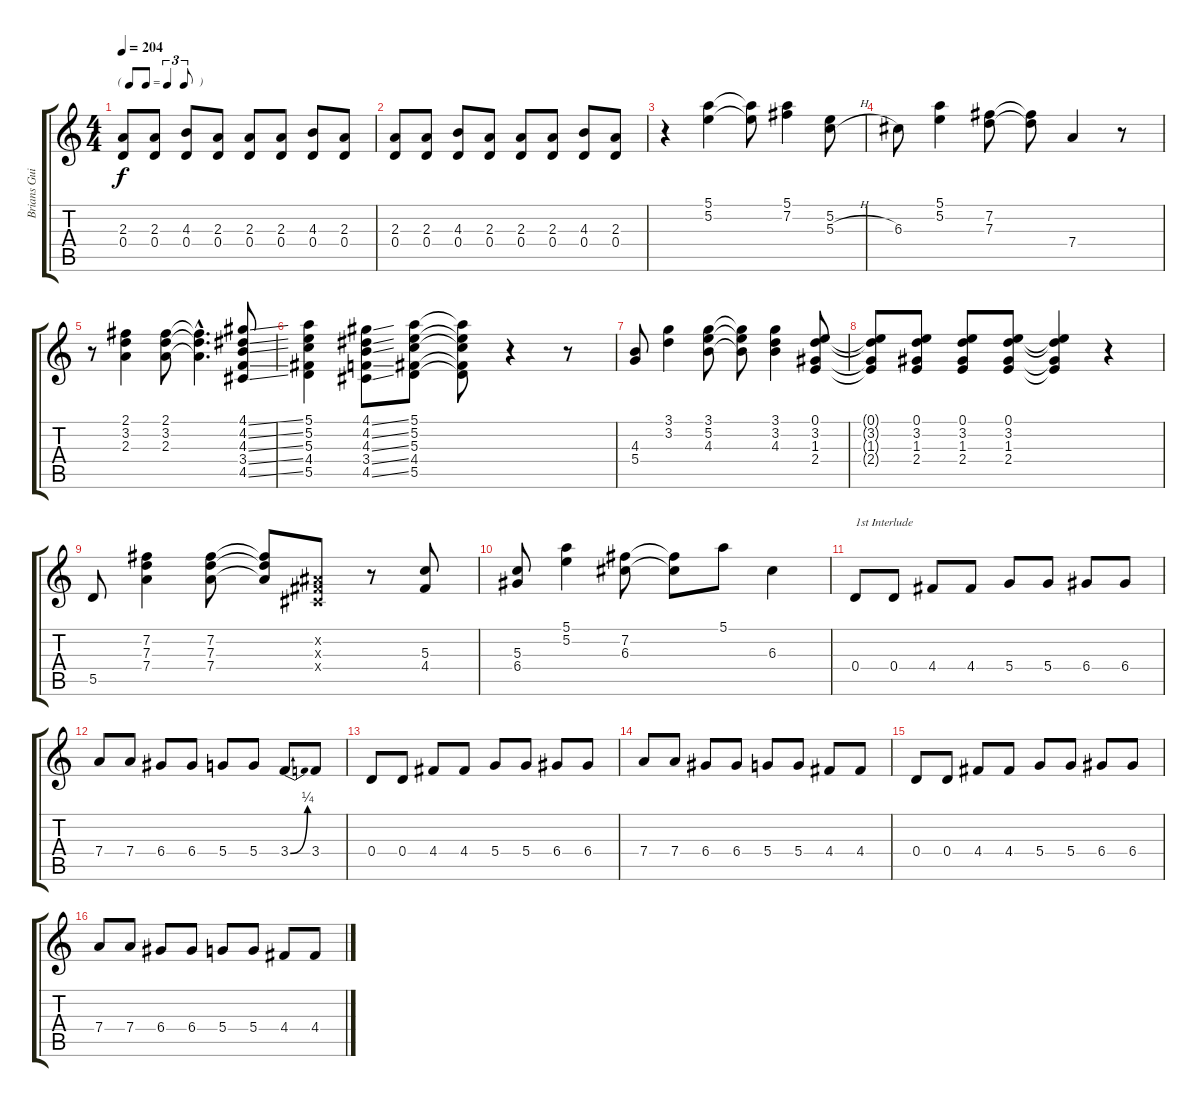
\track ("Brians Guitar" "Brians Gui") {instrument overdrivenguitar}
\staff {score tabs}
\tuning (E4 B3 G3 D3 A2 E2) {hide}
\ts (4 4)
\tf triplet8th
\tempo 204
\clef g2
\ks c
(2.3 0.4).8{dy f} (2.3 0.4).8 (4.3 0.4).8 (2.3 0.4).8 (2.3 0.4).8 (2.3 0.4).8 (4.3 0.4).8 (2.3 0.4).8 |
(2.3 0.4).8 (2.3 0.4).8 (4.3 0.4).8 (2.3 0.4).8 (2.3 0.4).8 (2.3 0.4).8 (4.3 0.4).8 (2.3 0.4).8 |
r.4 (5.1 5.2).4 (5.1{t} 5.2{t}).8 (5.1 7.2).4 (5.2 5.3{h}).8 |
6.3.8 (5.1 5.2).4 (7.2 7.3).8 (7.2{t} 7.3{t}).8 7.4.4 r.8 |
r.8 (2.1 3.2 2.3).4 (2.1 3.2 2.3).8 (2.1{hac t} 3.2{hac t} 2.3{hac t}).4{d} (4.1{ss} 4.2{ss} 4.3{ss} 3.4{ss} 4.5{ss}).8 |
(5.1 5.2 5.3 4.4 5.5).4 (4.1{ss} 4.2{ss} 4.3{ss} 3.4{ss} 4.5{ss}).8 (5.1 5.2 5.3 4.4 5.5).8 (5.1{t} 5.2{t} 5.3{t} 4.4{t} 5.5{t}).8 r.4 r.8 |
(4.3 5.4).8 (3.1 3.2).4 (3.1 5.2 4.3).8 (3.1{t} 5.2{t} 4.3{t}).8 (3.1 3.2 4.3).4 (0.1 3.2 1.3 2.4).8 |
(0.1{t} 3.2{t} 1.3{t} 2.4{t}).8 (0.1 3.2 1.3 2.4).8 (0.1 3.2 1.3 2.4).8 (0.1 3.2 1.3 2.4).8 (0.1{t} 3.2{t} 1.3{t} 2.4{t}).4 r.4 |
5.5.8 (7.2 7.3 7.4).4 (7.2 7.3 7.4).8 (7.2{t} 7.3{t} 7.4{t}).8 (-1.2{x} -1.3{x} -1.4{x}).8 r.8 (5.3 4.4).8 |
(5.3 6.4).8 (5.1 5.2).4 (7.2 6.3).8 (7.2{t} 6.3{t}).8 5.1.8 6.3.4 |
0.4.8{txt "1st Interlude"} 0.4.8 4.4.8 4.4.8 5.4.8 5.4.8 6.4.8 6.4.8 |
7.4.8 7.4.8 6.4.8 6.4.8 5.4.8 5.4.8 3.4{be (bend 0 0 60 1)}.8 3.4.8 |
0.4.8 0.4.8 4.4.8 4.4.8 5.4.8 5.4.8 6.4.8 6.4.8 |
7.4.8 7.4.8 6.4.8 6.4.8 5.4.8 5.4.8 4.4.8 4.4.8 |
0.4.8 0.4.8 4.4.8 4.4.8 5.4.8 5.4.8 6.4.8 6.4.8 |
7.4.8 7.4.8 6.4.8 6.4.8 5.4.8 5.4.8 4.4.8 4.4.8
